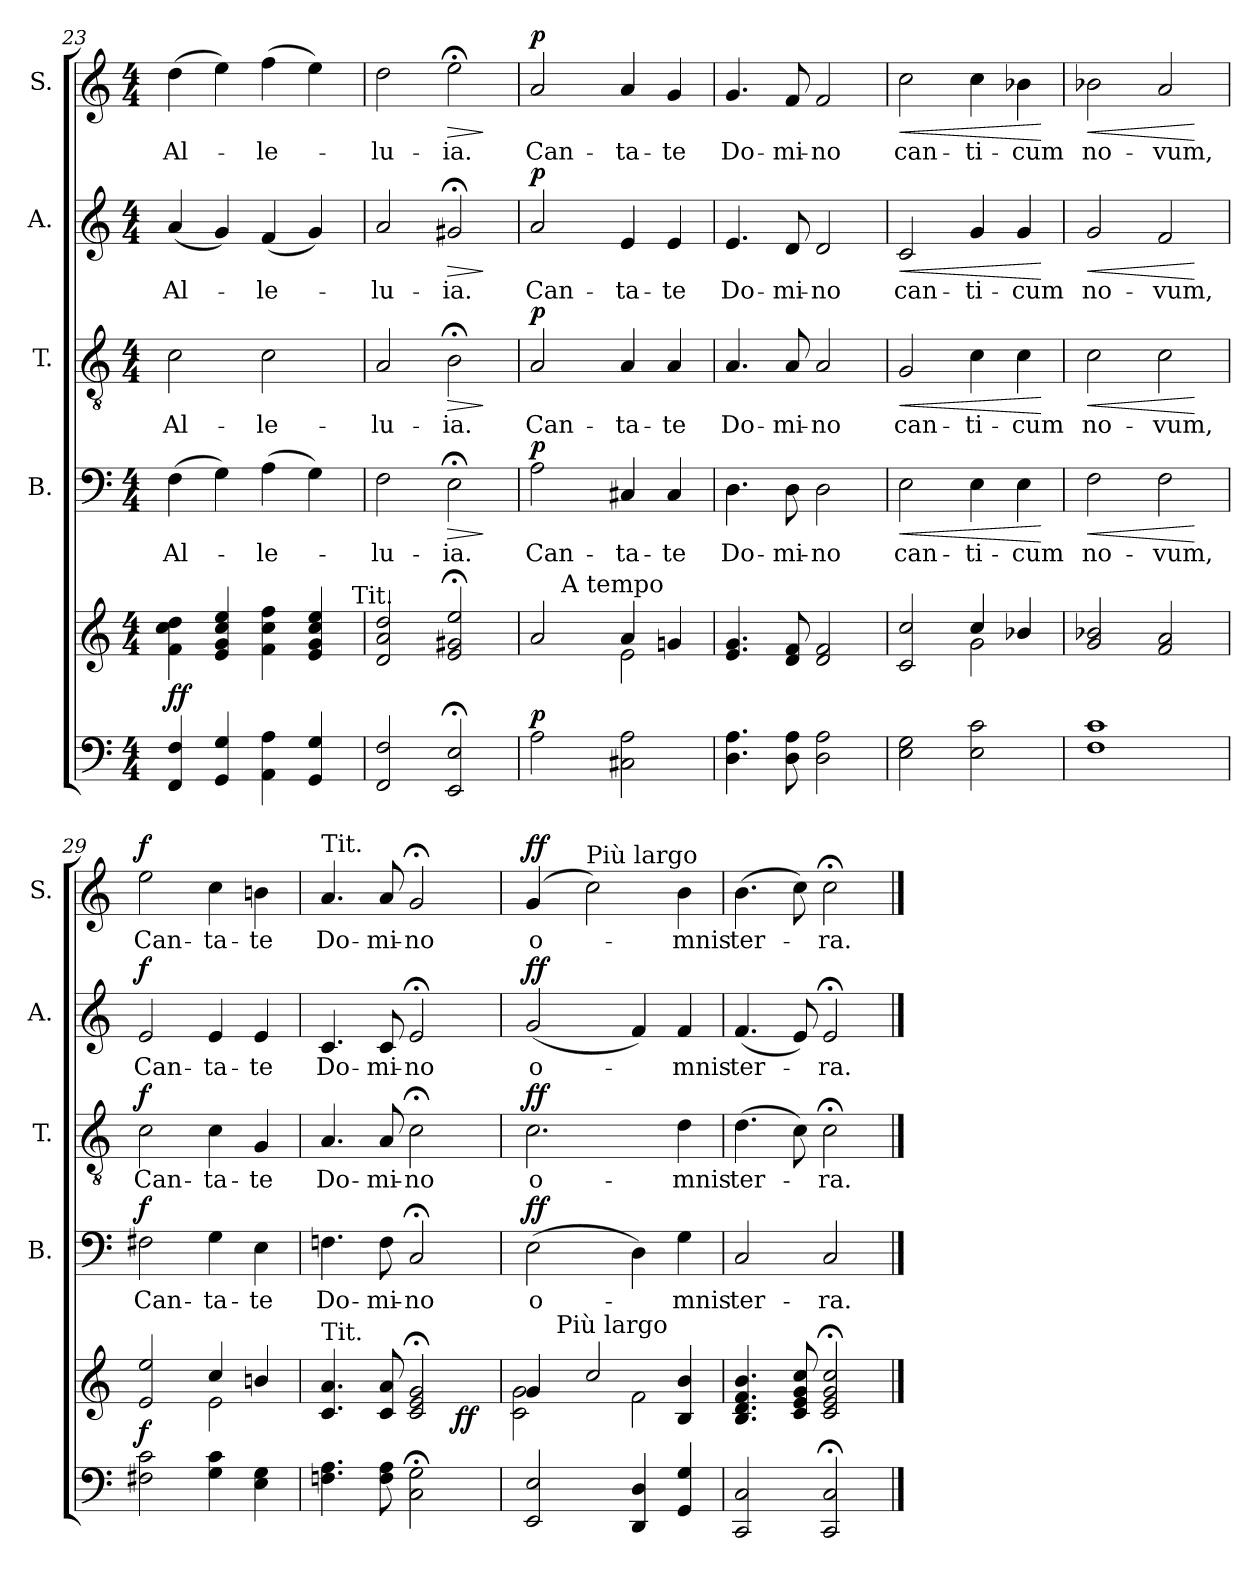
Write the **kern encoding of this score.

**kern	**kern	**dynam	**kern	**text	**dynam	**kern	**text	**dynam	**kern	**text	**dynam	**kern	**text	**dynam
*part5	*part5	*part5	*part4	*part4	*part4	*part3	*part3	*part3	*part2	*part2	*part2	*part1	*part1	*part1
*staff6	*staff5	*staff5/6	*staff4	*staff4	*staff4	*staff3	*staff3	*staff3	*staff2	*staff2	*staff2	*staff1	*staff1	*staff1
*	*	*	*I"B.	*	*	*I"T.	*	*	*I"A.	*	*	*I"S.	*	*
*	*	*	*I'B.	*	*	*I'T.	*	*	*I'A.	*	*	*I'S.	*	*
*clefF4	*clefG2	*	*clefF4	*	*	*clefGv2	*	*	*clefG2	*	*	*clefG2	*	*
*k[]	*k[]	*	*k[]	*	*	*k[]	*	*	*k[]	*	*	*k[]	*	*
*C:	*C:	*	*C:	*	*	*C:	*	*	*C:	*	*	*C:	*	*
*M4/4	*M4/4	*	*M4/4	*	*	*M4/4	*	*	*M4/4	*	*	*M4/4	*	*
=23	=23	=23	=23	=23	=23	=23	=23	=23	=23	=23	=23	=23	=23	=23
!	!	!LO:DY:a=2	!	!LO:LY:b	!	!	!LO:LY:b	!	!	!LO:LY:b	!	!	!LO:LY:b	!
*	*^	*	*	*	*	*	*	*	*	*	*	*	*	*
4FF/ 4F/	4f\ 4cc\ 4dd\	2ryy	ff	(>4F\	Al-	.	2c\	Al-	.	(<4a/	Al-	.	(>4dd\	Al-	.
4GG/ 4G/	4e/ 4g/ 4cc/ 4ee/	.	.	4G\)	.	.	.	.	.	4g/)	.	.	4ee\)	.	.
!	!	!	!	!	!LO:LY:b	!	!	!LO:LY:b	!	!	!LO:LY:b	!	!	!LO:LY:b	!
4AA\ 4A\	4f\ 4cc\ 4ff\	4...ryy	.	(>4A\	-le-	.	2c\	-le-	.	(<4f/	-le-	.	(>4ff\	-le-	.
4GG/ 4G/	4e/ 4g/ 4cc/ 4ee/	.	.	4G\)	.	.	.	.	.	4g/)	.	.	4ee\)	.	.
!	!	!LO:TX:a:t=Tit.	!	!	!	!	!	!	!	!	!	!	!	!	!
.	.	32ryy	.	.	.	.	.	.	.	.	.	.	.	.	.
=24	=24	=24	=24	=24	=24	=24	=24	=24	=24	=24	=24	=24	=24	=24	=24
!	!	!	!	!	!LO:LY:b	!	!	!LO:LY:b	!	!	!LO:LY:b	!	!	!LO:LY:b	!
*	*v	*v	*	*	*	*	*	*	*	*	*	*	*	*	*
2FF/ 2F/	2d/ 2a/ 2dd/	.	2F\	-lu-	.	2A/	-lu-	.	2a/	-lu-	.	2dd\	-lu-	.
!	!	!	!	!LO:LY:b	!LO:HP:b	!	!LO:LY:b	!LO:HP:b	!	!LO:LY:b	!LO:HP:b	!	!LO:LY:b	!LO:HP:b
2EE/; 2E/;	2e/; 2g#X/; 2ee/;	.	2E;<\	-ia.	>	2B;<\	-ia.	>	2g#X;/	-ia.	>	2ee;<\	-ia.	>
.	.	.	.	.	]	.	.	]	.	.	]	.	.	]
=25	=25	=25	=25	=25	=25	=25	=25	=25	=25	=25	=25	=25	=25	=25
*	*^	*	*	*	*	*	*	*	*	*	*	*	*	*
!	!	!	!LO:DY:a=2	!	!LO:LY:b	!LO:DY:a	!	!LO:LY:b	!LO:DY:a	!	!LO:LY:b	!LO:DY:a	!	!LO:LY:b	!LO:DY:a
*	*	*^	*	*	*	*	*	*	*	*	*	*	*	*	*
2A\	2a/	2ryy	8ryy	p	2A\	Can-	p	2A/	Can-	p	2a/	Can-	p	2a/	Can-	p
!	!	!	!LO:TX:a:t=A tempo	!	!	!	!	!	!	!	!	!	!	!	!	!
.	.	.	2..ryy	.	.	.	.	.	.	.	.	.	.	.	.	.
!	!	!	!	!	!	!LO:LY:b	!	!	!LO:LY:b	!	!	!LO:LY:b	!	!	!LO:LY:b	!
2C#X\ 2A\	4a/	2e\	.	.	4C#X/	-ta-	.	4A/	-ta-	.	4e/	-ta-	.	4a/	-ta-	.
!	!	!	!	!	!	!LO:LY:b	!	!	!LO:LY:b	!	!	!LO:LY:b	!	!	!LO:LY:b	!
.	4gn/	.	.	.	4C#/	-te	.	4A/	-te	.	4e/	-te	.	4g/	-te	.
=26	=26	=26	=26	=26	=26	=26	=26	=26	=26	=26	=26	=26	=26	=26	=26	=26
!	!	!	!	!	!	!LO:LY:b	!	!	!LO:LY:b	!	!	!LO:LY:b	!	!	!LO:LY:b	!
*	*v	*v	*v	*	*	*	*	*	*	*	*	*	*	*	*	*
4.D\ 4.A\	4.e/ 4.g/	.	4.D\	Do-	.	4.A/	Do-	.	4.e/	Do-	.	4.g/	Do-	.
!	!	!	!	!LO:LY:b	!	!	!LO:LY:b	!	!	!LO:LY:b	!	!	!LO:LY:b	!
8D\ 8A\	8d/ 8f/	.	8D\	-mi-	.	8A/	-mi-	.	8d/	-mi-	.	8f/	-mi-	.
!	!	!	!	!LO:LY:b:rj	!	!	!LO:LY:b:rj	!	!	!LO:LY:b:rj	!	!	!LO:LY:b:rj	!
2D\ 2A\	2d/ 2f/	.	2D\	-no	.	2A/	-no	.	2d/	-no	.	2f/	-no	.
=27	=27	=27	=27	=27	=27	=27	=27	=27	=27	=27	=27	=27	=27	=27
*	*^	*	*	*	*	*	*	*	*	*	*	*	*	*
!	!	!	!	!	!LO:LY:b	!LO:HP:b	!	!LO:LY:b	!LO:HP:b	!	!LO:LY:b	!LO:HP:b	!	!LO:LY:b	!LO:HP:b
2E\ 2G\	2c/ 2cc/	2ryy	.	2E\	can-	<	2G/	can-	<	2c/	can-	<	2cc\	can-	<
!	!	!	!	!	!LO:LY:b	!	!	!LO:LY:b	!	!	!LO:LY:b	!	!	!LO:LY:b	!
2E\ 2c\	4cc/	2g\	.	4E\	-ti-	.	4c\	-ti-	.	4g/	-ti-	.	4cc\	-ti-	.
!	!	!	!	!	!LO:LY:b	!	!	!LO:LY:b	!	!	!LO:LY:b	!	!	!LO:LY:b	!
.	4b-X/	.	.	4E\	-cum	.	4c\	-cum	.	4g/	-cum	.	4b-X\	-cum	.
*	*v	*v	*	*	*	*	*	*	*	*	*	*	*	*	*
.	.	.	.	.	[	.	.	[	.	.	[	.	.	[
!!LO:LB:g=z
=28	=28	=28	=28	=28	=28	=28	=28	=28	=28	=28	=28	=28	=28	=28
!	!	!	!	!LO:LY:b	!LO:HP:b	!	!LO:LY:b	!LO:HP:b	!	!LO:LY:b	!LO:HP:b	!	!LO:LY:b	!LO:HP:b
1F 1c	2g/ 2b-X/	.	2F\	no-	<	2c\	no-	<	2g/	no-	<	2b-X\	no-	<
!	!	!	!	!LO:LY:b	!	!	!LO:LY:b	!	!	!LO:LY:b	!	!	!LO:LY:b	!
.	2f/ 2a/	.	2F\	-vum,	.	2c\	-vum,	.	2f/	-vum,	.	2a/	-vum,	.
.	.	.	.	.	[	.	.	[	.	.	[	.	.	[
=29	=29	=29	=29	=29	=29	=29	=29	=29	=29	=29	=29	=29	=29	=29
*	*^	*	*	*	*	*	*	*	*	*	*	*	*	*
!	!	!	!LO:DY:a=2	!	!LO:LY:b	!LO:DY:a	!	!LO:LY:b	!LO:DY:a	!	!LO:LY:b	!LO:DY:a	!	!LO:LY:b	!LO:DY:a
2F#X\ 2c\	2e/ 2ee/	2ryy	f	2F#X\	Can-	f	2c\	Can-	f	2e/	Can-	f	2ee\	Can-	f
!	!	!	!	!	!LO:LY:b	!	!	!LO:LY:b	!	!	!LO:LY:b	!	!	!LO:LY:b	!
4G\ 4c\	4cc/	2e\	.	4G\	-ta-	.	4c\	-ta-	.	4e/	-ta-	.	4cc\	-ta-	.
!	!	!	!	!	!LO:LY:b	!	!	!LO:LY:b	!	!	!LO:LY:b	!	!	!LO:LY:b	!
4E\ 4G\	4bn/	.	.	4E\	-te	.	4G/	-te	.	4e/	-te	.	4bn\	-te	.
=30	=30	=30	=30	=30	=30	=30	=30	=30	=30	=30	=30	=30	=30	=30	=30
!	!	!	!	!	!	!	!	!	!	!	!	!	!LO:TX:a:t=Tit.	!	!
!	!LO:TX:a:t=Tit.	!	!	!	!	!	!	!	!	!	!	!	!	!	!
!	!	!	!	!	!LO:LY:b	!	!	!LO:LY:b	!	!	!LO:LY:b	!	!	!LO:LY:b	!
4.Fn\ 4.A\	4.c/ 4.a/	2.ryy	.	4.Fn\	Do-	.	4.A/	Do-	.	4.c/	Do-	.	4.a/	Do-	.
!	!	!	!	!	!LO:LY:b	!	!	!LO:LY:b	!	!	!LO:LY:b	!	!	!LO:LY:b	!
8F\ 8A\	8c/ 8a/	.	.	8F\	-mi-	.	8A/	-mi-	.	8c/	-mi-	.	8a/	-mi-	.
!	!	!	!	!	!LO:LY:b:rj	!	!	!LO:LY:b:rj	!	!	!LO:LY:b:rj	!	!	!LO:LY:b:rj	!
2C\;< 2G\;<	2c/; 2e/; 2g/;	.	.	2C;/	-no	.	2c;<\	-no	.	2e;/	-no	.	2g;/	-no	.
!	!	!	!LO:DY:b	!	!	!	!	!	!	!	!	!	!	!	!
.	.	4ryy	ff	.	.	.	.	.	.	.	.	.	.	.	.
=31	=31	=31	=31	=31	=31	=31	=31	=31	=31	=31	=31	=31	=31	=31	=31
!	!	!	!	!	!LO:LY:b	!LO:DY:a	!	!LO:LY:b	!LO:DY:a	!	!LO:LY:b	!LO:DY:a	!	!LO:LY:b	!LO:DY:a
*	*	*^	*	*	*	*	*	*	*	*	*	*	*	*	*
2EE/ 2E/	4g/	2c\ 2g\	8ryy	.	(>2E\	o-	ff	2.c\	o-	ff	(<2g/	o-	ff	(4g/	o-	ff
!	!	!	!LO:TX:a:t=Più largo	!	!	!	!	!	!	!	!	!	!	!	!	!
.	.	.	2..ryy	.	.	.	.	.	.	.	.	.	.	.	.	.
!	!	!	!	!	!	!	!	!	!	!	!	!	!	!LO:TX:a:t=Più largo	!	!
.	2cc/	.	.	.	.	.	.	.	.	.	.	.	.	2cc\)	.	.
4DD/ 4D/	.	2f\	.	.	4D\)	.	.	.	.	.	4f/)	.	.	.	.	.
!	!	!	!	!	!	!LO:LY:b	!	!	!LO:LY:b	!	!	!LO:LY:b	!	!	!LO:LY:b	!
4GG/ 4G/	4B/ 4b/	.	.	.	4G\	-mnis	.	4d\	-mnis	.	4f/	-mnis	.	4b\	-mnis	.
=32	=32	=32	=32	=32	=32	=32	=32	=32	=32	=32	=32	=32	=32	=32	=32	=32
!	!	!	!	!	!	!LO:LY:b	!	!	!LO:LY:b	!	!	!LO:LY:b	!	!	!LO:LY:b	!
*	*v	*v	*v	*	*	*	*	*	*	*	*	*	*	*	*	*
2CC/ 2C/	4.B/ 4.d/ 4.f/ 4.b/	.	2C/	ter-	.	(>4.d\	ter-	.	(<4.f/	ter-	.	(>4.b\	ter-	.
.	8c/ 8e/ 8g/ 8cc/	.	.	.	.	8c\)	.	.	8e/)	.	.	8cc\)	.	.
!	!	!	!	!LO:LY:b	!	!	!LO:LY:b	!	!	!LO:LY:b	!	!	!LO:LY:b	!
2CC/; 2C/;	2c/; 2e/; 2g/; 2cc/;	.	2C/	-ra.	.	2c;<\	-ra.	.	2e;/	-ra.	.	2cc;<\	-ra.	.
==	==	==	==	==	==	==	==	==	==	==	==	==	==	==
*-	*-	*-	*-	*-	*-	*-	*-	*-	*-	*-	*-	*-	*-	*-
